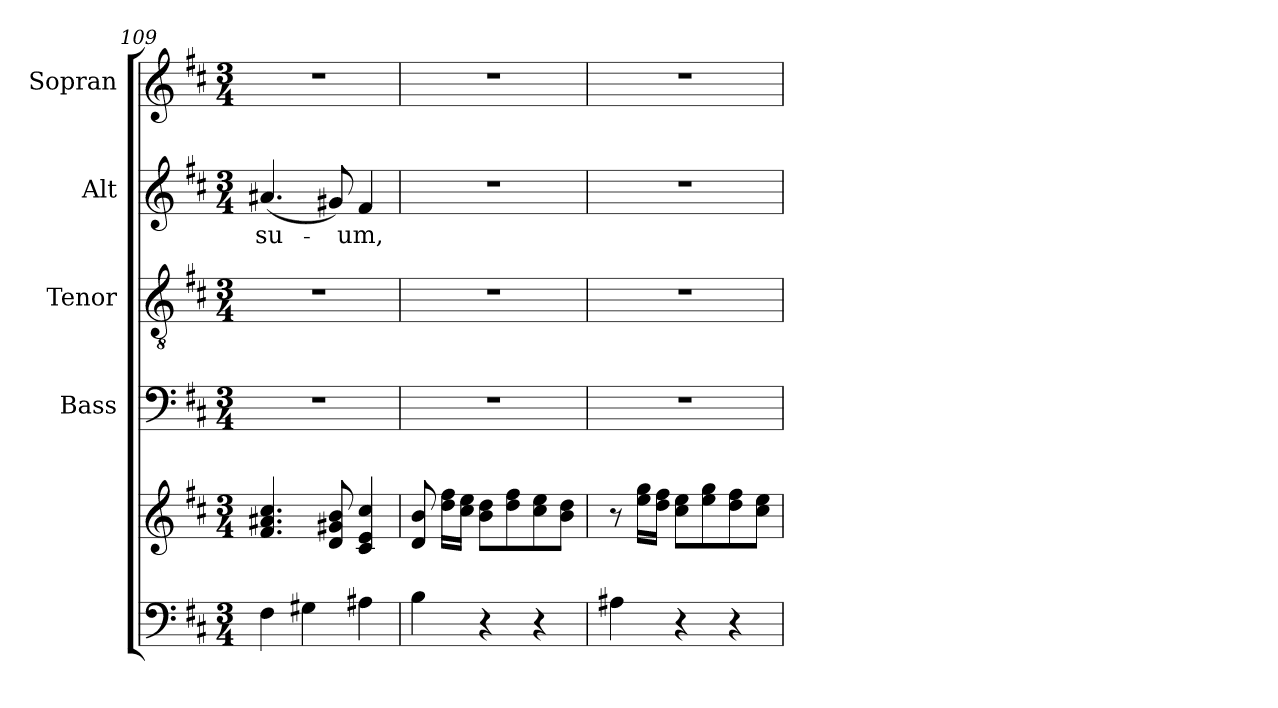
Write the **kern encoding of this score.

**kern	**kern	**kern	**kern	**kern	**text	**kern
*part5	*part5	*part4	*part3	*part2	*part2	*part1
*staff6	*staff5	*staff4	*staff3	*staff2	*staff2	*staff1
*	*	*I"Bass	*I"Tenor	*I"Alt	*	*I"Sopran
*	*	*I'B.	*I'T.	*I'A.	*	*I'S.
*clefF4	*clefG2	*clefF4	*clefGv2	*clefG2	*	*clefG2
*k[f#c#]	*k[f#c#]	*k[f#c#]	*k[f#c#]	*k[f#c#]	*	*k[f#c#]
*D:	*D:	*D:	*D:	*D:	*	*D:
*M3/4	*M3/4	*M3/4	*M3/4	*M3/4	*	*M3/4
=109	=109	=109	=109	=109	=109	=109
!	!	!	!	!	!LO:LY:b	!
4F#\	4.f#/ 4.a#X/ 4.cc#/	2.r	2.r	(<4.a#X/	su-	2.r
4G#X\	.	.	.	.	.	.
.	8d/ 8g#X/ 8b/	.	.	8g#X/)	.	.
!	!	!	!	!	!LO:LY:b	!
4A#X\	4c#/ 4e/ 4cc#/	.	.	4f#/	-um,	.
=110	=110	=110	=110	=110	=110	=110
4B\	8d/ 8b/	2.r	2.r	2.r	.	2.r
.	16dd\ 16ff#\LL	.	.	.	.	.
.	16cc#\ 16ee\JJ	.	.	.	.	.
4r	8b\ 8dd\L	.	.	.	.	.
.	8dd\ 8ff#\	.	.	.	.	.
4r	8cc#\ 8ee\	.	.	.	.	.
.	8b\ 8dd\J	.	.	.	.	.
=111	=111	=111	=111	=111	=111	=111
4A#X\	8r	2.r	2.r	2.r	.	2.r
.	16ee\ 16gg\LL	.	.	.	.	.
.	16dd\ 16ff#\JJ	.	.	.	.	.
4r	8cc#\ 8ee\L	.	.	.	.	.
.	8ee\ 8gg\	.	.	.	.	.
4r	8dd\ 8ff#\	.	.	.	.	.
.	8cc#\ 8ee\J	.	.	.	.	.
=	=	=	=	=	=	=
*-	*-	*-	*-	*-	*-	*-
